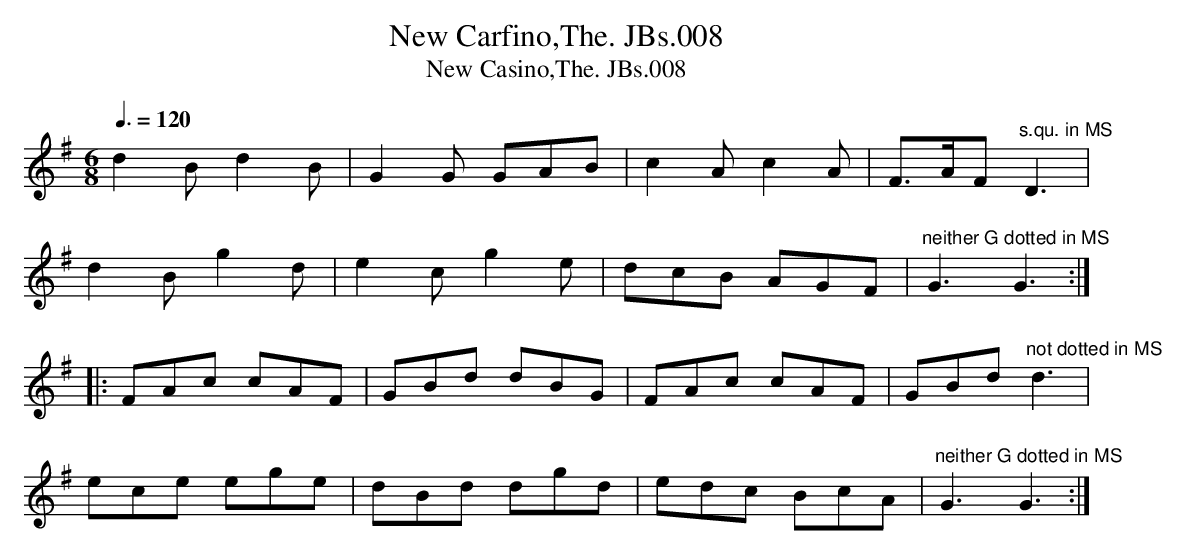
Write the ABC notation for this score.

X:1
T:New Carfino,The. JBs.008
T:New Casino,The. JBs.008
L:1/8
M:6/8
Q:3/8=120
K:G
d2Bd2B|G2G GAB|c2Ac2A|F>AF "s.qu. in MS"D3|!
d2Bg2d|e2cg2e|dcB AGF|"neither G dotted in MS"G3G3::!
FAc cAF|GBd dBG|FAc cAF|GBd"not dotted in MS" d3|!
ece ege|dBd dgd|edc BcA|"neither G dotted in MS"G3G3:|
